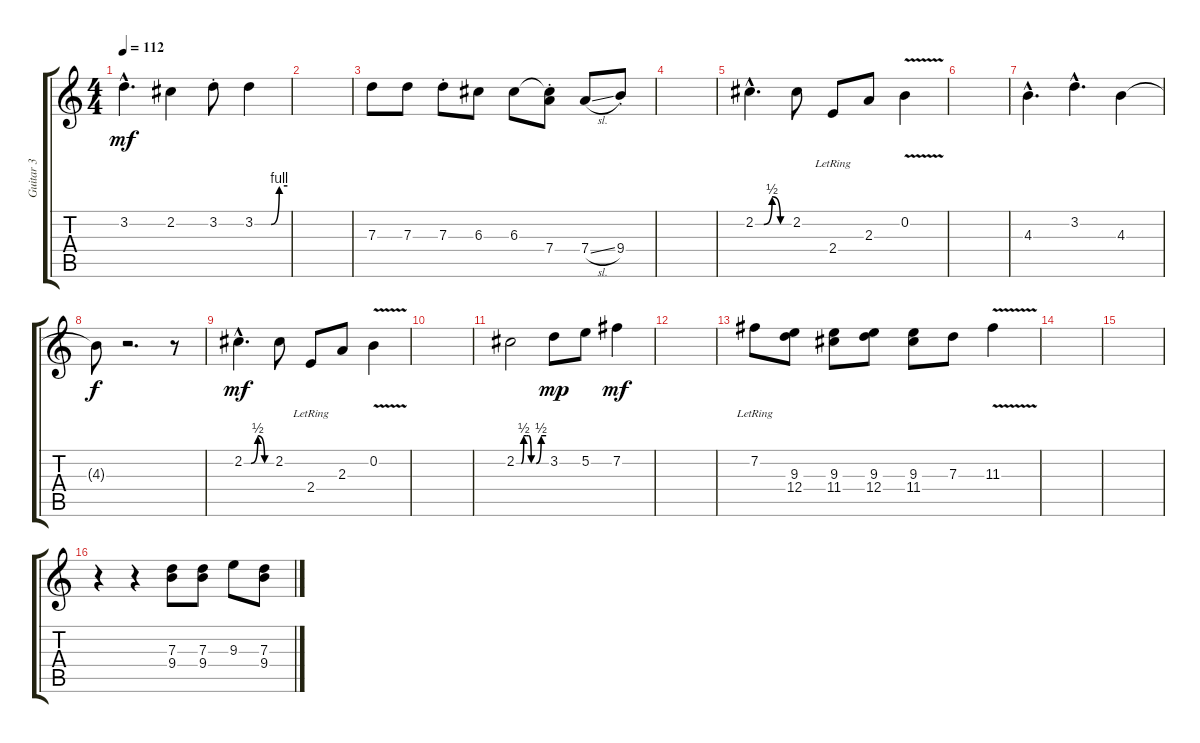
\track ("Guitar 3" "Guitar 3") {instrument distortionguitar}
\staff {score tabs}
\tuning (E4 B3 G3 D3 A2 E2) {hide}
\ts (4 4)
\tempo 112
\clef g2
\ks c
3.2{hac}.4{d dy mf} 2.2.4 3.2{st}.8 3.2{be (custom 0 0 30 0 45 4 60 4)}.4 |
|
7.3.8 7.3.8 7.3{st}.8 6.3.8 6.3.8 (6.3{t} 7.4{st}).8 7.4{sl}.8 9.4{st}.8 |
|
2.2{be (custom 0 0 15 0 30 2 45 0 60 0) hac}.4{d} 2.2.8 2.4{lr}.8 2.3.8 0.2{v}.4 |
|
4.3{hac}.4{d} 3.2{hac}.4{d} 4.3.4 |
4.3{t}.8{dy f} r.2{d} r.8 |
2.2{be (custom 0 0 15 0 30 2 45 0 60 0) hac}.4{d dy mf} 2.2.8 2.4{lr}.8 2.3.8 0.2{v}.4 |
|
2.2{be (custom 0 0 10 0 15 2 20 2 25 2 30 0 40 0 50 2 60 2)}.2 3.2.8{dy mp} 5.2.8 7.2.4{dy mf} |
|
7.2{lr}.8 (9.3 12.4).8 (9.3 11.4).8 (9.3 12.4).8 (9.3 11.4).8 7.3.8 11.3{v}.4 |
|
|
r.4 r.4 (7.3 9.4).8 (7.3 9.4).8 9.3.8 (7.3 9.4).8
